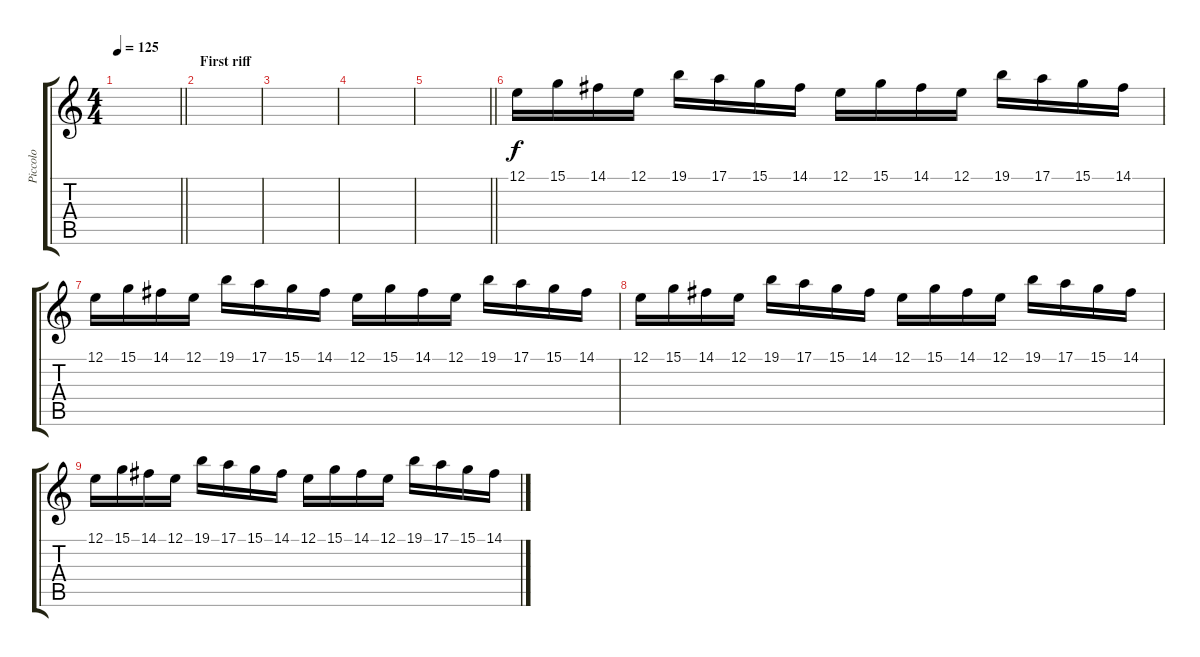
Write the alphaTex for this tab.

\track ("Piccolo" "Piccolo") {instrument piccolo}
\staff {score tabs}
\tuning (E4 B3 G3 D3 A2 E2) {hide}
\ts (4 4)
\tempo 125
\clef g2
\barLineRight lightlight
\ks c
|
\section ("" "First riff")
|
|
|
\barLineRight lightlight
|
12.1.16 15.1.16 14.1.16 12.1.16 19.1.16 17.1.16 15.1.16 14.1.16 12.1.16 15.1.16 14.1.16 12.1.16 19.1.16 17.1.16 15.1.16 14.1.16 |
12.1.16 15.1.16 14.1.16 12.1.16 19.1.16 17.1.16 15.1.16 14.1.16 12.1.16 15.1.16 14.1.16 12.1.16 19.1.16 17.1.16 15.1.16 14.1.16 |
12.1.16 15.1.16 14.1.16 12.1.16 19.1.16 17.1.16 15.1.16 14.1.16 12.1.16 15.1.16 14.1.16 12.1.16 19.1.16 17.1.16 15.1.16 14.1.16 |
12.1.16 15.1.16 14.1.16 12.1.16 19.1.16 17.1.16 15.1.16 14.1.16 12.1.16 15.1.16 14.1.16 12.1.16 19.1.16 17.1.16 15.1.16 14.1.16
